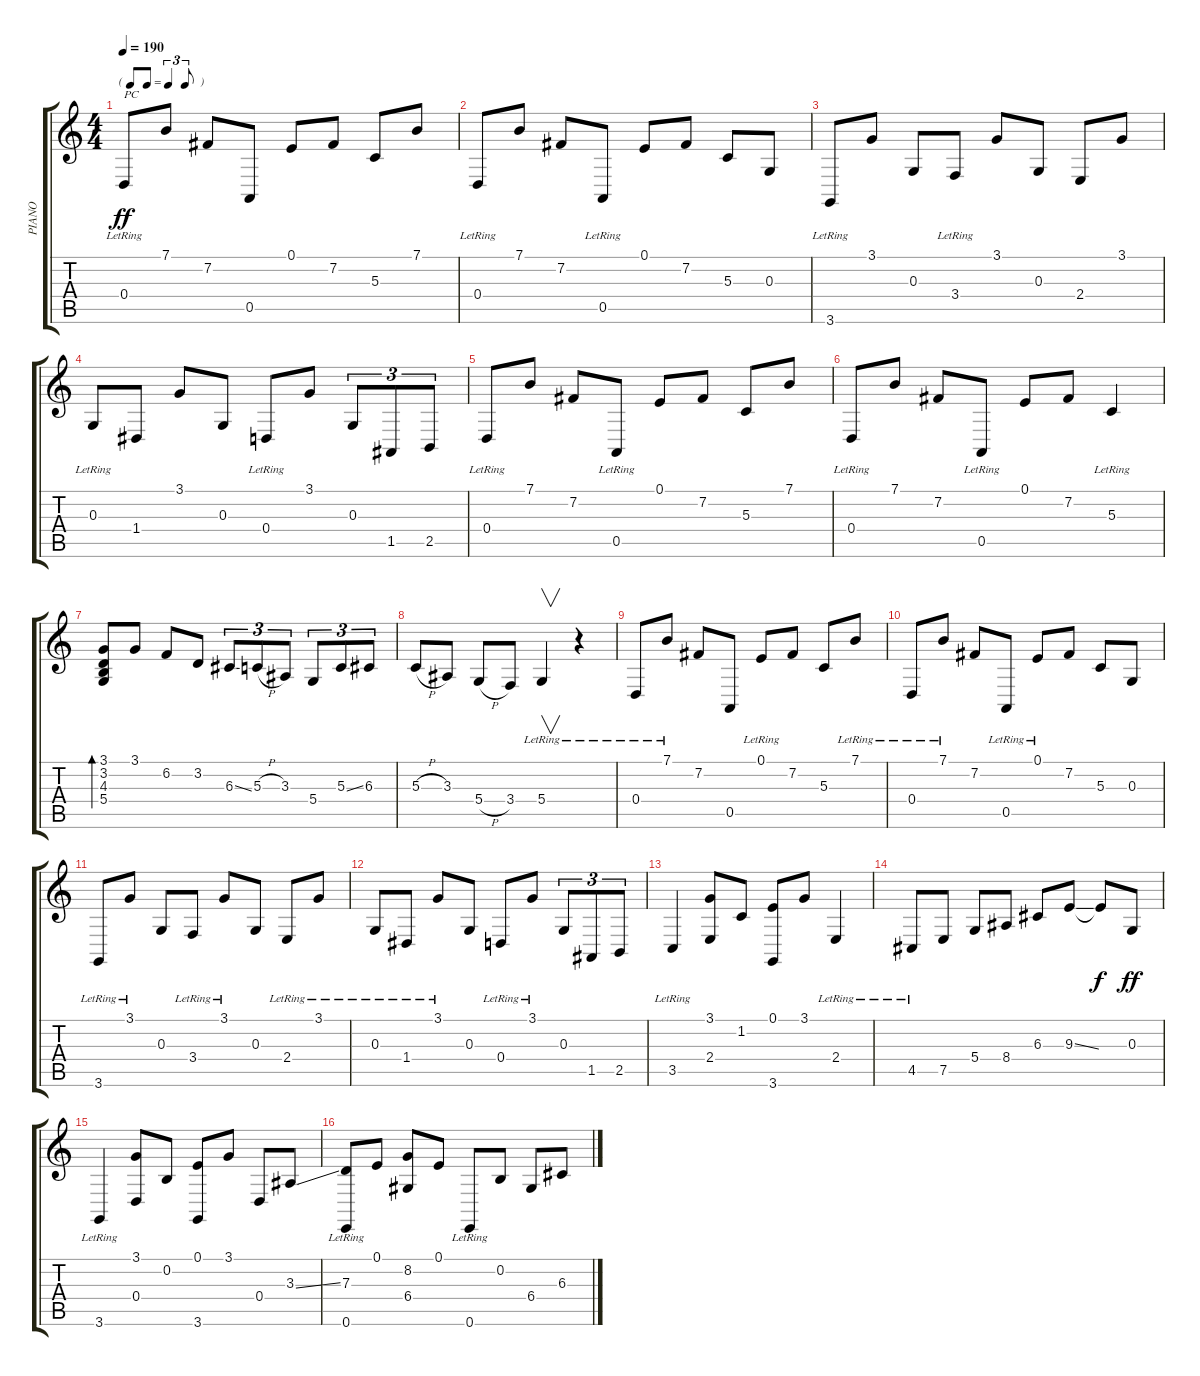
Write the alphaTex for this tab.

\track ("PIANO" "PIANO") {instrument honkytonkpiano}
\staff {score tabs}
\tuning (E4 B3 G3 D3 A2 E2) {hide}
\ts (4 4)
\tf triplet8th
\tempo 190
\clef g2
\ks c
0.4{lr}.8{txt "PC" dy ff} 7.1.8 7.2.8 0.5.8 0.1.8 7.2.8 5.3.8 7.1.8 |
0.4{lr}.8 7.1.8 7.2.8 0.5{lr}.8 0.1.8 7.2.8 5.3.8 0.3.8 |
3.6{lr}.8 3.1.8 0.3.8 3.4{lr}.8 3.1.8 0.3.8 2.4.8 3.1.8 |
0.3{lr}.8 1.4.8 3.1.8 0.3.8 0.4{lr}.8 3.1.8 0.3.8{tu (3 2)} 1.5.8{tu (3 2)} 2.5.8{tu (3 2)} |
0.4{lr}.8 7.1.8 7.2.8 0.5{lr}.8 0.1.8 7.2.8 5.3.8 7.1.8 |
0.4{lr}.8 7.1.8 7.2.8 0.5{lr}.8 0.1.8 7.2.8 5.3{lr}.4 |
(3.1 3.2 4.3 5.4).8{bd 60} 3.1.8 6.2.8 3.2.8 6.3{ss}.8{tu (3 2)} 5.3{h}.8{tu (3 2)} 3.3.8{tu (3 2)} 5.4.8{tu (3 2)} 5.3{ss}.8{tu (3 2)} 6.3.8{tu (3 2)} |
5.3{h}.8 3.3.8 5.4{h}.8 3.4.8 5.4{lr}.4{v} r.4 |
0.4{lr}.8 7.1{lr}.8 7.2.8 0.5.8 0.1{lr}.8 7.2.8 5.3.8 7.1{lr}.8 |
0.4{lr}.8 7.1{lr}.8 7.2.8 0.5{lr}.8 0.1{lr}.8 7.2.8 5.3.8 0.3.8 |
3.6{lr}.8 3.1{lr}.8 0.3.8 3.4{lr}.8 3.1{lr}.8 0.3.8 2.4{lr}.8 3.1{lr}.8 |
0.3{lr}.8 1.4{lr}.8 3.1{lr}.8 0.3.8 0.4{lr}.8 3.1{lr}.8 0.3.8{tu (3 2)} 1.5.8{tu (3 2)} 2.5.8{tu (3 2)} |
3.5{lr}.4 (3.1 2.4).8 1.2.8 (0.1 3.6).8 3.1.8 2.4{lr}.4 |
4.5{lr}.8 7.5.8 5.4.8 8.4.8 6.3.8 9.3{ss}.8 9.3{t}.8{dy f} 0.3.8{dy ff} |
3.6{lr}.4 (3.1 0.4).8 0.2.8 (0.1 3.6).8 3.1.8 0.4.8 3.3{ss}.8 |
(7.3 0.6{lr}).8 0.1.8 (8.2 6.4).8 0.1.8 0.6{lr}.8 0.2.8 6.4.8 6.3.8
